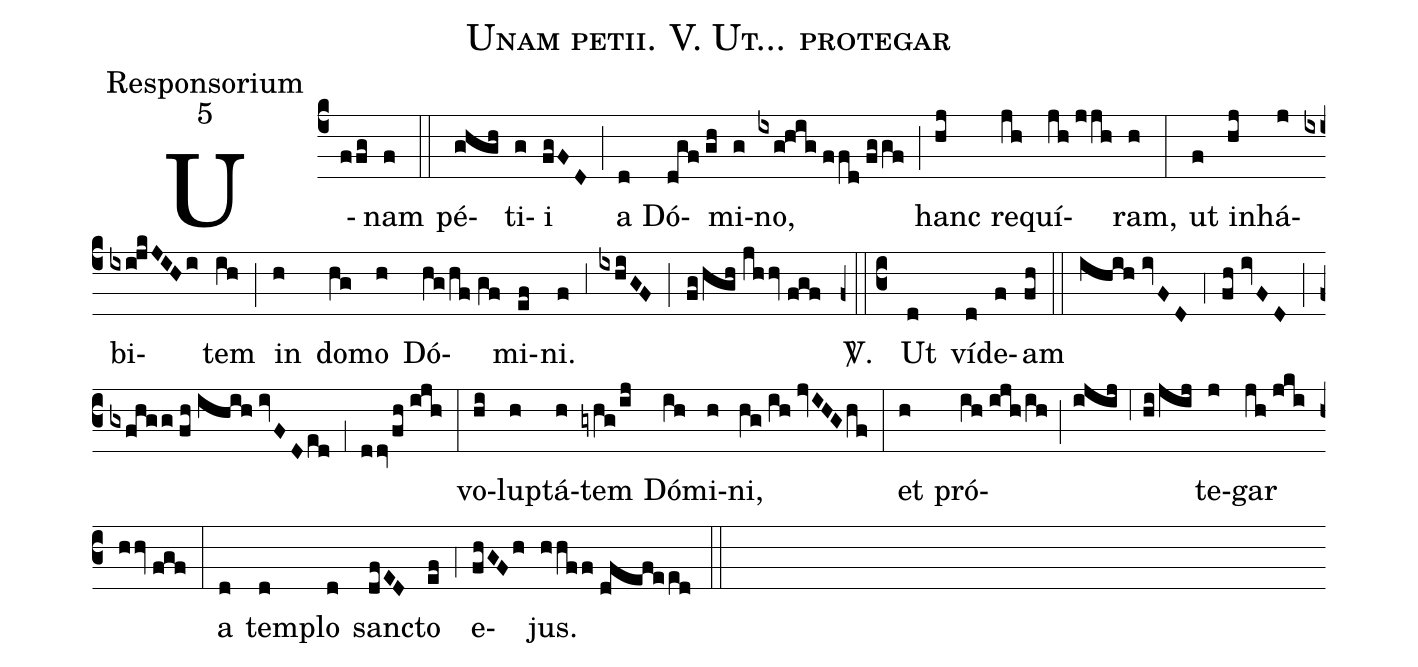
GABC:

name:Unam petii. V. Ut... protegar;
office-part:Responsorium;
mode:5;
%%
(c4) U(ffg)nam(f) (::)
pé(ghgh)ti(g)i(fgFD) (;) a(d) Dó(dgf//gh)mi(g)no,(ixg!hig//ffd//fggf) (;) hanc(hj) re(jh)quí(jh//jjh)ram,(h) (:)
ut(f) in(hj)há(j)bi(ixi!jkJIHi)tem(ih) (;) in(h) do(hg)mo(h) Dó(hg/hf//gf)mi(ef)ni.(f) (,3) (ixhiGF) (;) (fg/hgh//jhhv//fgf)
<sp>V/</sp>.(z0::c3) Ut(d) ví(d)de(f)am(fh) (::)
(ihih//ivFD) (,4) (fh//ivFD) (;) (gxfhgg//fh//ihih//ivFD/ed) (,1) (ddv/fh//ijh) (:)
vo(hi)lup(h)tá(h)tem(gyhg/ij) Dó(ih)mi(h)ni,(hg//ih//jvIHG/hf) (:)
et(h) pró(ih//ijh/ih;ijij;6hi/jij)te(j)gar(jh//jki//hhv//fgf) (:)
a(d) tem(d)plo(d) san(dfED)cto(ef) (,4) e(fhGFh)jus.(hhff//dfefeed) (::)
